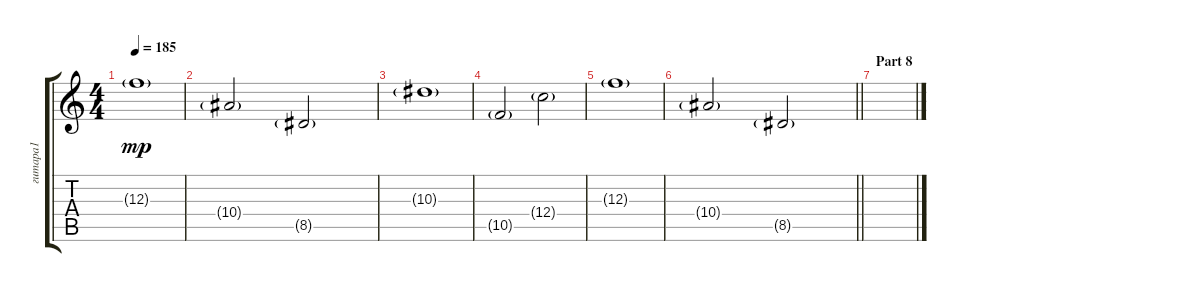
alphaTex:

\track ("гитара1" "гитара1") {instrument acousticguitarsteel}
\staff {score tabs}
\tuning (D4 A3 F3 C3 G2 C2) {hide}
\ts (4 4)
\tempo 185
\clef g2
\ks c
12.3{g}.1{dy mp} |
10.4{g}.2 8.5{g}.2 |
10.3{g}.1 |
10.5{g}.2 12.4{g}.2 |
12.3{g}.1 |
\barLineRight lightlight
10.4{g}.2 8.5{g}.2 |
\section ("" "Part 8")
